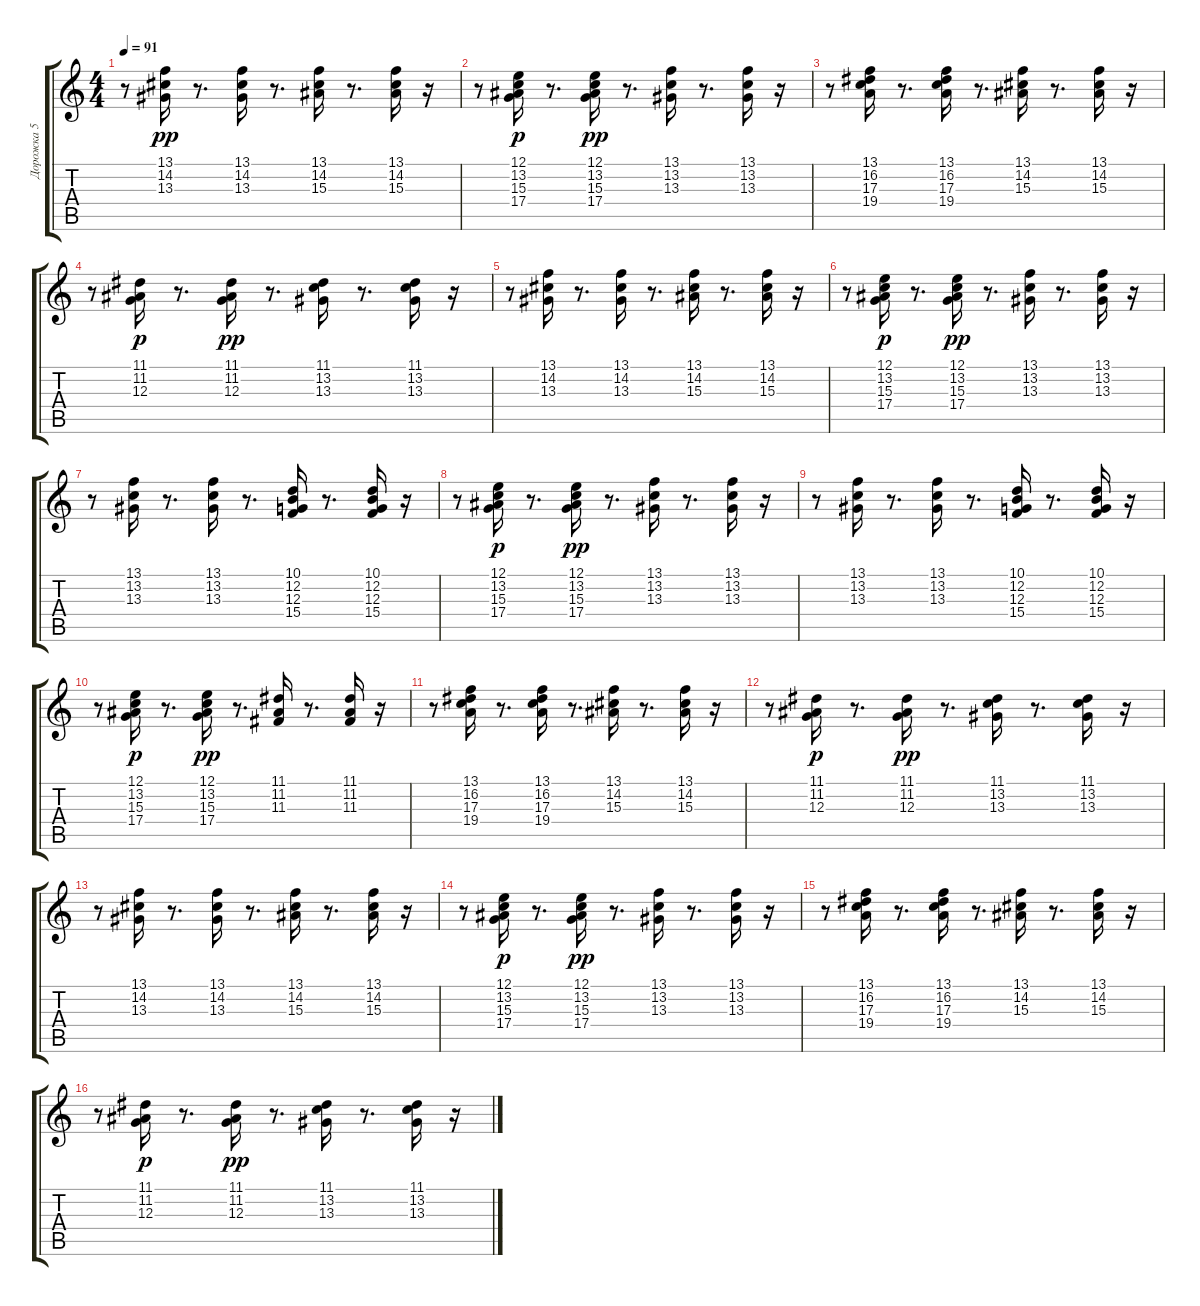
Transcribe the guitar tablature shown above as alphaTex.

\track ("Дорожка 5" "Дорожка 5") {instrument pizzicatostrings}
\staff {score tabs}
\tuning (E4 B3 G3 D3 A2 E2) {hide}
\ts (4 4)
\tempo 91
\clef g2
\ks c
r.8{dy pp} (13.1 14.2 13.3).16 r.8{d} (13.1 14.2 13.3).16 r.8{d} (13.1 14.2 15.3).16 r.8{d} (13.1 14.2 15.3).16 r.16 |
r.8 (12.1 13.2 15.3 17.4).16{dy p} r.8{d} (12.1 13.2 15.3 17.4).16{dy pp} r.8{d} (13.1 13.2 13.3).16 r.8{d} (13.1 13.2 13.3).16 r.16 |
r.8 (13.1 16.2 17.3 19.4).16 r.8{d} (13.1 16.2 17.3 19.4).16 r.8{d} (13.1 14.2 15.3).16 r.8{d} (13.1 14.2 15.3).16 r.16 |
r.8 (11.1 11.2 12.3).16{dy p} r.8{d} (11.1 11.2 12.3).16{dy pp} r.8{d} (11.1 13.2 13.3).16 r.8{d} (11.1 13.2 13.3).16 r.16 |
r.8 (13.1 14.2 13.3).16 r.8{d} (13.1 14.2 13.3).16 r.8{d} (13.1 14.2 15.3).16 r.8{d} (13.1 14.2 15.3).16 r.16 |
r.8 (12.1 13.2 15.3 17.4).16{dy p} r.8{d} (12.1 13.2 15.3 17.4).16{dy pp} r.8{d} (13.1 13.2 13.3).16 r.8{d} (13.1 13.2 13.3).16 r.16 |
r.8 (13.1 13.2 13.3).16 r.8{d} (13.1 13.2 13.3).16 r.8{d} (10.1 12.2 12.3 15.4).16 r.8{d} (10.1 12.2 12.3 15.4).16 r.16 |
r.8 (12.1 13.2 15.3 17.4).16{dy p} r.8{d} (12.1 13.2 15.3 17.4).16{dy pp} r.8{d} (13.1 13.2 13.3).16 r.8{d} (13.1 13.2 13.3).16 r.16 |
r.8 (13.1 13.2 13.3).16 r.8{d} (13.1 13.2 13.3).16 r.8{d} (10.1 12.2 12.3 15.4).16 r.8{d} (10.1 12.2 12.3 15.4).16 r.16 |
r.8 (12.1 13.2 15.3 17.4).16{dy p} r.8{d} (12.1 13.2 15.3 17.4).16{dy pp} r.8{d} (11.1 11.2 11.3).16 r.8{d} (11.1 11.2 11.3).16 r.16 |
r.8 (13.1 16.2 17.3 19.4).16 r.8{d} (13.1 16.2 17.3 19.4).16 r.8{d} (13.1 14.2 15.3).16 r.8{d} (13.1 14.2 15.3).16 r.16 |
r.8 (11.1 11.2 12.3).16{dy p} r.8{d} (11.1 11.2 12.3).16{dy pp} r.8{d} (11.1 13.2 13.3).16 r.8{d} (11.1 13.2 13.3).16 r.16 |
r.8 (13.1 14.2 13.3).16 r.8{d} (13.1 14.2 13.3).16 r.8{d} (13.1 14.2 15.3).16 r.8{d} (13.1 14.2 15.3).16 r.16 |
r.8 (12.1 13.2 15.3 17.4).16{dy p} r.8{d} (12.1 13.2 15.3 17.4).16{dy pp} r.8{d} (13.1 13.2 13.3).16 r.8{d} (13.1 13.2 13.3).16 r.16 |
r.8 (13.1 16.2 17.3 19.4).16 r.8{d} (13.1 16.2 17.3 19.4).16 r.8{d} (13.1 14.2 15.3).16 r.8{d} (13.1 14.2 15.3).16 r.16 |
r.8 (11.1 11.2 12.3).16{dy p} r.8{d} (11.1 11.2 12.3).16{dy pp} r.8{d} (11.1 13.2 13.3).16 r.8{d} (11.1 13.2 13.3).16 r.16
